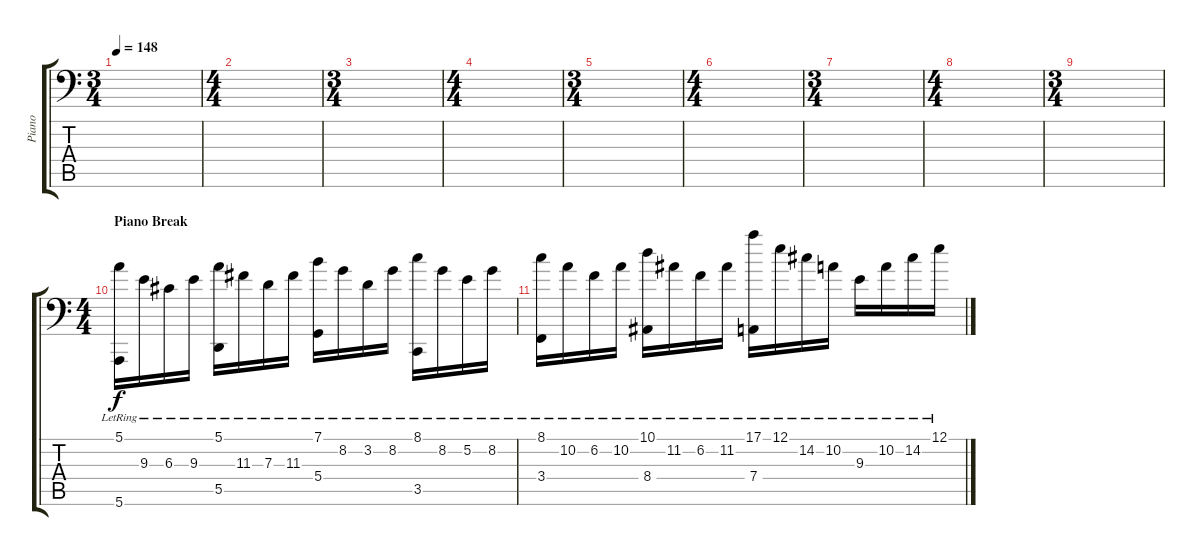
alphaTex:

\track ("Piano" "Piano") {instrument brightacousticpiano}
\staff {score tabs}
\tuning (E4 B3 G3 D2 A1 E1) {hide}
\ts (3 4)
\tempo 148
\clef f4
\ks c
|
\ts (4 4)
|
\ts (3 4)
|
\ts (4 4)
|
\ts (3 4)
|
\ts (4 4)
|
\ts (3 4)
|
\ts (4 4)
|
\ts (3 4)
|
\ts (4 4)
\section ("" "Piano Break")
(5.1{lr} 5.6{lr}).16 9.3{lr}.16 6.3{lr}.16 9.3{lr}.16 (5.1{lr} 5.5{lr}).16 11.3{lr}.16 7.3{lr}.16 11.3{lr}.16 (7.1{lr} 5.4{lr}).16 8.2{lr}.16 3.2{lr}.16 8.2{lr}.16 (8.1{lr} 3.5{lr}).16 8.2{lr}.16 5.2{lr}.16 8.2{lr}.16 |
(8.1{lr} 3.4{lr}).16 10.2{lr}.16 6.2{lr}.16 10.2{lr}.16 (10.1{lr} 8.4{lr}).16 11.2{lr}.16 6.2{lr}.16 11.2{lr}.16 (17.1{lr} 7.4{lr}).16 12.1{lr}.16 14.2{lr}.16 10.2{lr}.16 9.3{lr}.16 10.2{lr}.16 14.2{lr}.16 12.1{lr}.16
